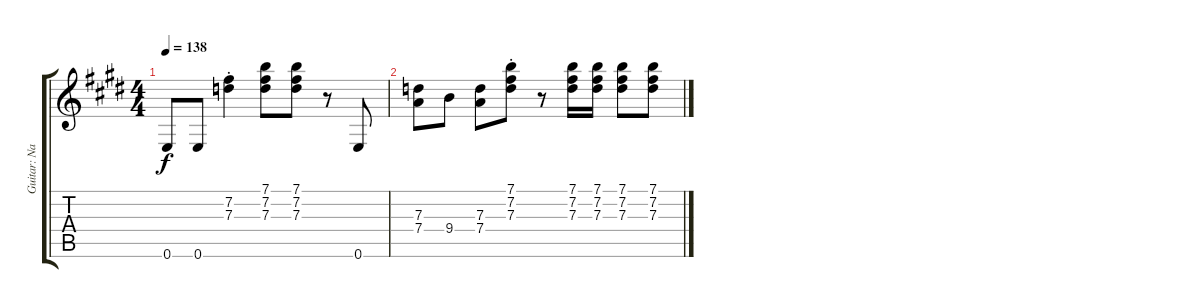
\track ("Guitar: Nancy" "Guitar: Na") {instrument distortionguitar}
\staff {score tabs}
\tuning (E4 B3 G3 D3 A2 E2) {hide}
\ts (4 4)
\tempo 138
\clef g2
\ks e
0.6.8{dy f} 0.6.8 (7.2{st} 7.3{st}).4 (7.1 7.2 7.3).8 (7.1 7.2 7.3).8 r.8 0.6.8 |
(7.3 7.4).8 9.4.8 (7.3 7.4).8 (7.1{st} 7.2{st} 7.3{st}).8 r.8 (7.1 7.2 7.3).16 (7.1 7.2 7.3).16 (7.1 7.2 7.3).8 (7.1 7.2 7.3).8
